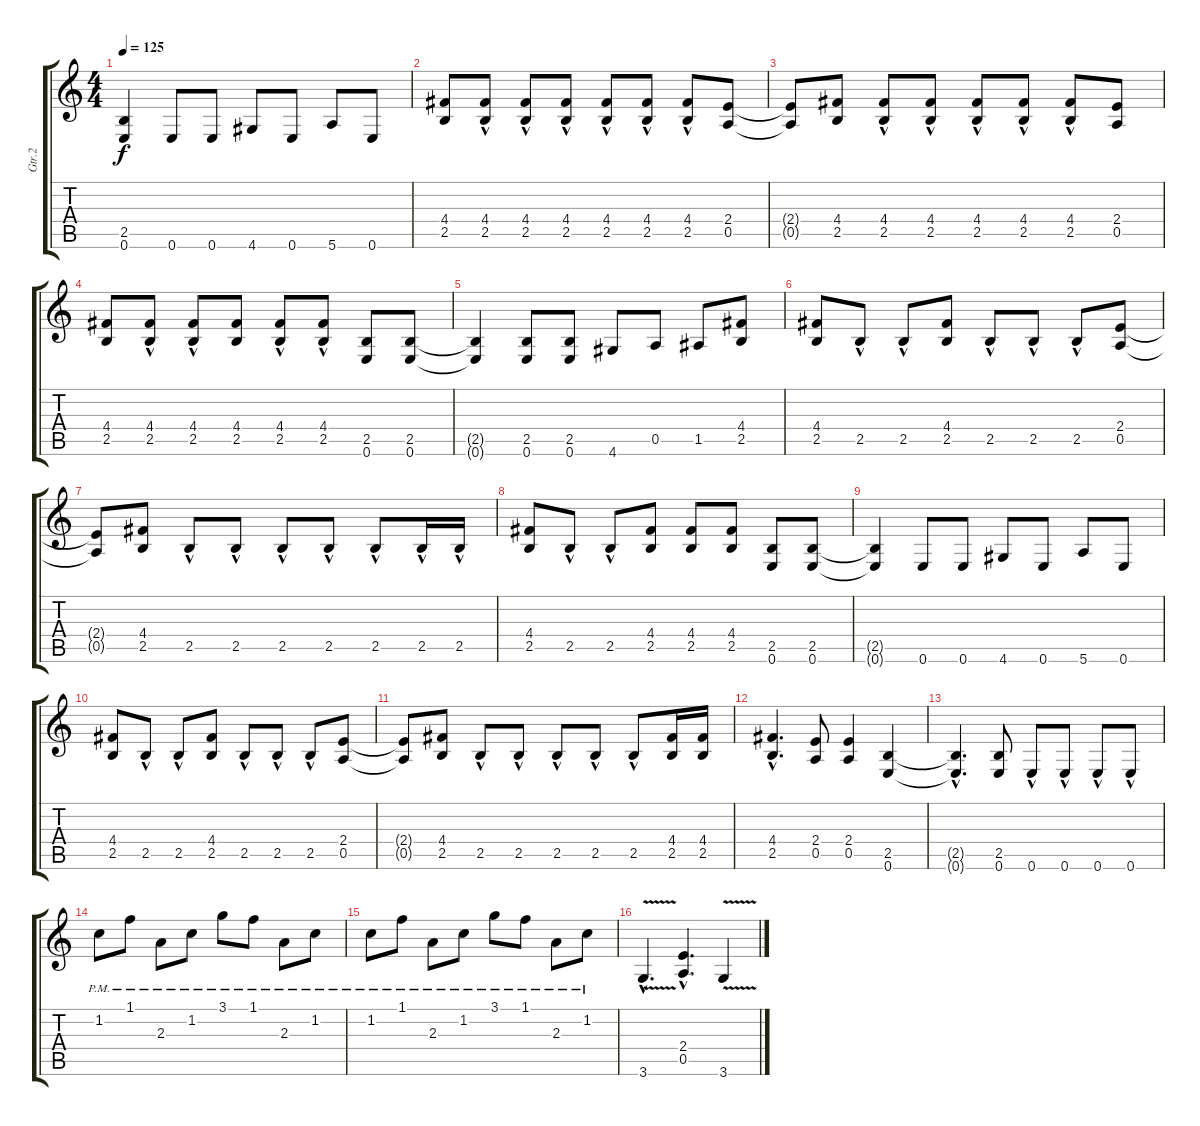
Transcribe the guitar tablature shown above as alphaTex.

\track ("Gtr.2" "Gtr.2") {instrument overdrivenguitar}
\staff {score tabs}
\tuning (E4 B3 G3 D3 A2 E2) {hide}
\ts (4 4)
\tempo 125
\clef g2
\ks c
(2.5{t} 0.6{t}).4{dy f} 0.6.8 0.6.8 4.6.8 0.6.8 5.6.8 0.6.8 |
(4.4 2.5).8 (4.4{hac} 2.5{hac}).8 (4.4{hac} 2.5{hac}).8 (4.4{hac} 2.5{hac}).8 (4.4{hac} 2.5{hac}).8 (4.4{hac} 2.5{hac}).8 (4.4{hac} 2.5{hac}).8 (2.4 0.5).8 |
(2.4{t} 0.5{t}).8 (4.4 2.5).8 (4.4{hac} 2.5{hac}).8 (4.4{hac} 2.5{hac}).8 (4.4{hac} 2.5{hac}).8 (4.4{hac} 2.5{hac}).8 (4.4{hac} 2.5{hac}).8 (2.4 0.5).8 |
(4.4 2.5).8 (4.4{hac} 2.5{hac}).8 (4.4{hac} 2.5{hac}).8 (4.4 2.5).8 (4.4{hac} 2.5{hac}).8 (4.4{hac} 2.5{hac}).8 (2.5 0.6).8 (2.5 0.6).8 |
(2.5{t} 0.6{t}).4 (2.5 0.6).8 (2.5 0.6).8 4.6.8 0.5.8 1.5.8 (4.4 2.5).8 |
(4.4 2.5).8 2.5{hac}.8 2.5{hac}.8 (4.4 2.5).8 2.5{hac}.8 2.5{hac}.8 2.5{hac}.8 (2.4 0.5).8 |
(2.4{t} 0.5{t}).8 (4.4 2.5).8 2.5{hac}.8 2.5{hac}.8 2.5{hac}.8 2.5{hac}.8 2.5{hac}.8 2.5{hac}.16 2.5{hac}.16 |
(4.4 2.5).8 2.5{hac}.8 2.5{hac}.8 (4.4 2.5).8 (4.4 2.5).8 (4.4 2.5).8 (2.5 0.6).8 (2.5 0.6).8 |
(2.5{t} 0.6{t}).4 0.6.8 0.6.8 4.6.8 0.6.8 5.6.8 0.6.8 |
(4.4 2.5).8 2.5{hac}.8 2.5{hac}.8 (4.4 2.5).8 2.5{hac}.8 2.5{hac}.8 2.5{hac}.8 (2.4 0.5).8 |
(2.4{t} 0.5{t}).8 (4.4 2.5).8 2.5{hac}.8 2.5{hac}.8 2.5{hac}.8 2.5{hac}.8 2.5{hac}.8 (4.4 2.5).16 (4.4 2.5).16 |
(4.4{hac} 2.5{hac}).4{d} (2.4 0.5).8 (2.4 0.5).4 (2.5 0.6).4 |
(2.5{hac t} 0.6{hac t}).4{d} (2.5 0.6).8 0.6{hac}.8 0.6{hac}.8 0.6{hac}.8 0.6{hac}.8 |
1.2{pm}.8 1.1{pm}.8 2.3{pm}.8 1.2{pm}.8 3.1{pm}.8 1.1{pm}.8 2.3{pm}.8 1.2{pm}.8 |
1.2{pm}.8 1.1{pm}.8 2.3{pm}.8 1.2{pm}.8 3.1{pm}.8 1.1{pm}.8 2.3{pm}.8 1.2{pm}.8 |
3.6{v hac}.4{d} (2.4{hac} 0.5{hac}).4{d} 3.6{v}.4
